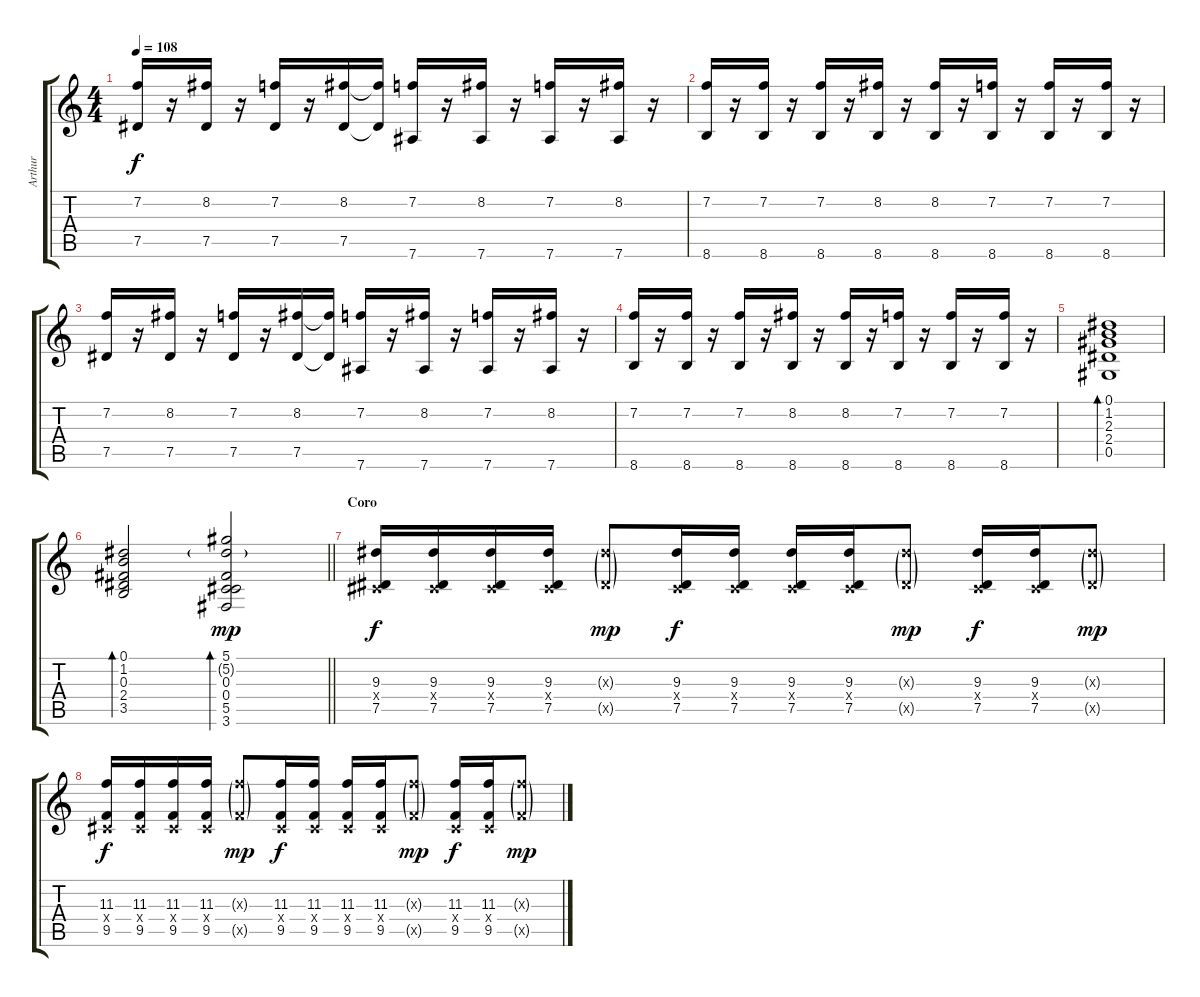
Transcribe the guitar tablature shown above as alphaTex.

\track ("Arthur" "Arthur") {instrument electricguitarjazz}
\staff {score tabs}
\tuning (Eb4 Bb3 Gb3 Db3 Ab2 Eb2) {hide}
\ts (4 4)
\tempo 108
\clef g2
\ks c
(7.2 7.5).16{dy f} r.16 (8.2 7.5).16 r.16 (7.2 7.5).16 r.16 (8.2 7.5).16 (8.2{t} 7.5{t}).16 (7.2 7.6).16 r.16 (8.2 7.6).16 r.16 (7.2 7.6).16 r.16 (8.2 7.6).16 r.16 |
(7.2 8.6).16 r.16 (7.2 8.6).16 r.16 (7.2 8.6).16 r.16 (8.2 8.6).16 r.16 (8.2 8.6).16 r.16 (7.2 8.6).16 r.16 (7.2 8.6).16 r.16 (7.2 8.6).16 r.16 |
(7.2 7.5).16 r.16 (8.2 7.5).16 r.16 (7.2 7.5).16 r.16 (8.2 7.5).16 (8.2{t} 7.5{t}).16 (7.2 7.6).16 r.16 (8.2 7.6).16 r.16 (7.2 7.6).16 r.16 (8.2 7.6).16 r.16 |
(7.2 8.6).16 r.16 (7.2 8.6).16 r.16 (7.2 8.6).16 r.16 (8.2 8.6).16 r.16 (8.2 8.6).16 r.16 (7.2 8.6).16 r.16 (7.2 8.6).16 r.16 (7.2 8.6).16 r.16 |
(0.1 1.2 2.3 2.4 0.5).1{bd 60} |
\barLineRight lightlight
(0.1 1.2 0.3 2.4 3.5).2{bd 60} (5.1 5.2{g} 0.3 0.4 5.5 3.6).2{bd 60 dy mp} |
\section ("" "Coro")
(9.3 0.4{x} 7.5).16{dy f instrument distortionguitar} (9.3 0.4{x} 7.5).16 (9.3 0.4{x} 7.5).16 (9.3 0.4{x} 7.5).16 (9.3{g x} 7.5{g x}).8{dy mp} (9.3 0.4{x} 7.5).16{dy f} (9.3 0.4{x} 7.5).16 (9.3 0.4{x} 7.5).16 (9.3 0.4{x} 7.5).16 (9.3{g x} 7.5{g x}).8{dy mp} (9.3 0.4{x} 7.5).16{dy f} (9.3 0.4{x} 7.5).16 (9.3{g x} 7.5{g x}).8{dy mp} |
(11.3 0.4{x} 9.5).16{dy f} (11.3 0.4{x} 9.5).16 (11.3 0.4{x} 9.5).16 (11.3 0.4{x} 9.5).16 (11.3{g x} 9.5{g x}).8{dy mp} (11.3 0.4{x} 9.5).16{dy f} (11.3 0.4{x} 9.5).16 (11.3 0.4{x} 9.5).16 (11.3 0.4{x} 9.5).16 (11.3{g x} 9.5{g x}).8{dy mp} (11.3 0.4{x} 9.5).16{dy f} (11.3 0.4{x} 9.5).16 (11.3{g x} 9.5{g x}).8{dy mp}
